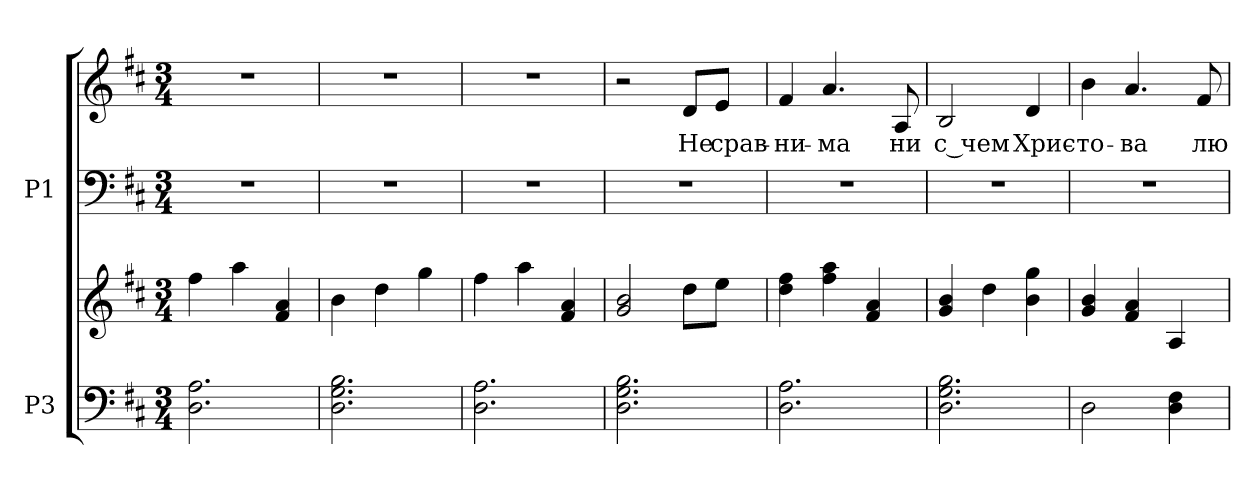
**kern	**kern	**kern	**kern	**text
*part2	*part2	*part1	*part1	*part1
*staff4	*staff3	*staff2	*staff1	*staff1
*I"P3	*	*I"P1	*	*
!!LO:PB:g=z
*clefF4	*clefG2	*clefF4	*clefG2	*
*k[f#c#]	*k[f#c#]	*k[f#c#]	*k[f#c#]	*
*D:	*D:	*D:	*D:	*
*M3/4	*M3/4	*M3/4	*M3/4	*
*MM100	*MM100	*MM100	*MM100	*
=1	=1	=1	=1	=1
!	!	!LO:N:vis=1	!LO:N:vis=1	!
2.Di\ 2.Ai	4ff#i\	2.r	2.r	.
.	4aai\	.	.	.
.	4f#i/ 4ai	.	.	.
=2	=2	=2	=2	=2
!	!	!LO:N:vis=1	!LO:N:vis=1	!
2.Di\ 2.Gi 2.Bi	4bi\	2.r	2.r	.
.	4ddi\	.	.	.
.	4ggi\	.	.	.
=3	=3	=3	=3	=3
!	!	!LO:N:vis=1	!LO:N:vis=1	!
2.Di\ 2.Ai	4ff#i\	2.r	2.r	.
.	4aai\	.	.	.
.	4f#i/ 4ai	.	.	.
=4	=4	=4	=4	=4
!	!	!LO:N:vis=1	!	!
2.Di\ 2.Gi 2.Bi	2gi/ 2bi	2.r	2r	.
!	!	!	!	!LO:LY:b:color=#000000
.	8ddi\L	.	8di/L	Не
!	!	!	!	!LO:LY:b:color=#000000
.	8eei\J	.	8ei/J	срав-
=5	=5	=5	=5	=5
!	!	!LO:N:vis=1	!	!
!	!	!	!	!LO:LY:b:color=#000000
2.Di\ 2.Ai	4ddi\ 4ff#i	2.r	4f#i/	-ни-
!	!	!	!	!LO:LY:b:color=#000000
.	4ff#i\ 4aai	.	4.ai/	-ма
.	4f#i/ 4ai	.	.	.
!	!	!	!	!LO:LY:b:color=#000000
.	.	.	8Ai/	ни
=6	=6	=6	=6	=6
!	!	!LO:N:vis=1	!	!
!	!	!	!	!LO:LY:b:color=#000000
2.Di\ 2.Gi 2.Bi	4gi/ 4bi	2.r	2Bi/	с чем
.	4ddi\	.	.	.
!	!	!	!	!LO:LY:b:color=#000000
.	4bi\ 4ggi	.	4di/	Хрис-
=7	=7	=7	=7	=7
!	!	!LO:N:vis=1	!	!
!	!	!	!	!LO:LY:b:color=#000000
2Di\	4gi/ 4bi	2.r	4bi\	-то-
!	!	!	!	!LO:LY:b:color=#000000
.	4f#i/ 4ai	.	4.ai/	-ва
4Di\ 4F#i	4Ai/	.	.	.
!	!	!	!	!LO:LY:b:color=#000000
.	.	.	8f#i/	лю-
=	=	=	=	=
*-	*-	*-	*-	*-
